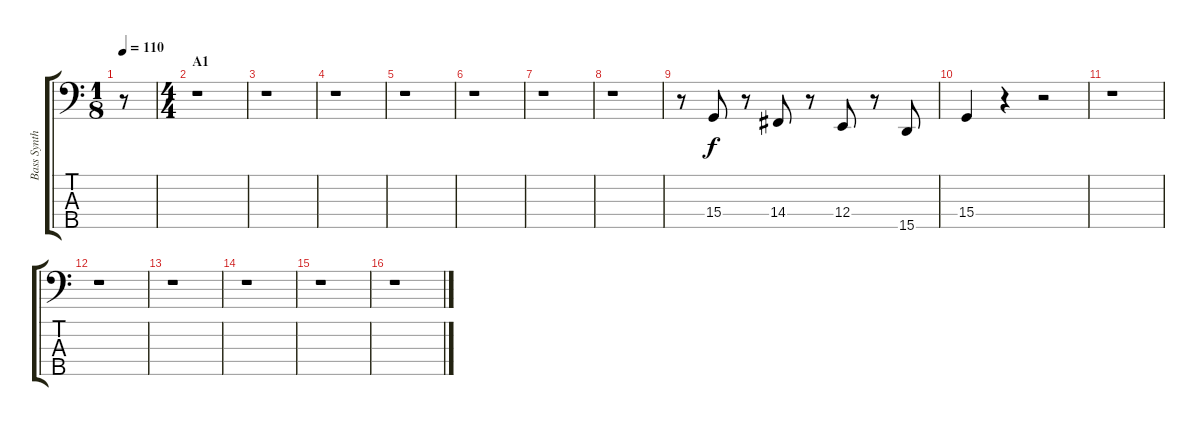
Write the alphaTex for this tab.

\track ("Bass Synthesizer" "Bass Synth") {instrument lead8bassandlead}
\staff {score tabs}
\tuning (G2 D2 A1 E1 B0) {hide}
\ts (1 8)
\tempo 110
\clef f4
\ks c
r.8{dy f instrument lead8bassandlead} |
\ts (4 4)
\section ("" "A1")
r.1 |
r.1 |
r.1 |
r.1 |
r.1 |
r.1 |
r.1 |
r.8 15.4.8 r.8 14.4.8 r.8 12.4.8 r.8 15.5.8 |
15.4.4 r.4 r.2 |
r.1 |
r.1 |
r.1 |
r.1 |
r.1 |
r.1
